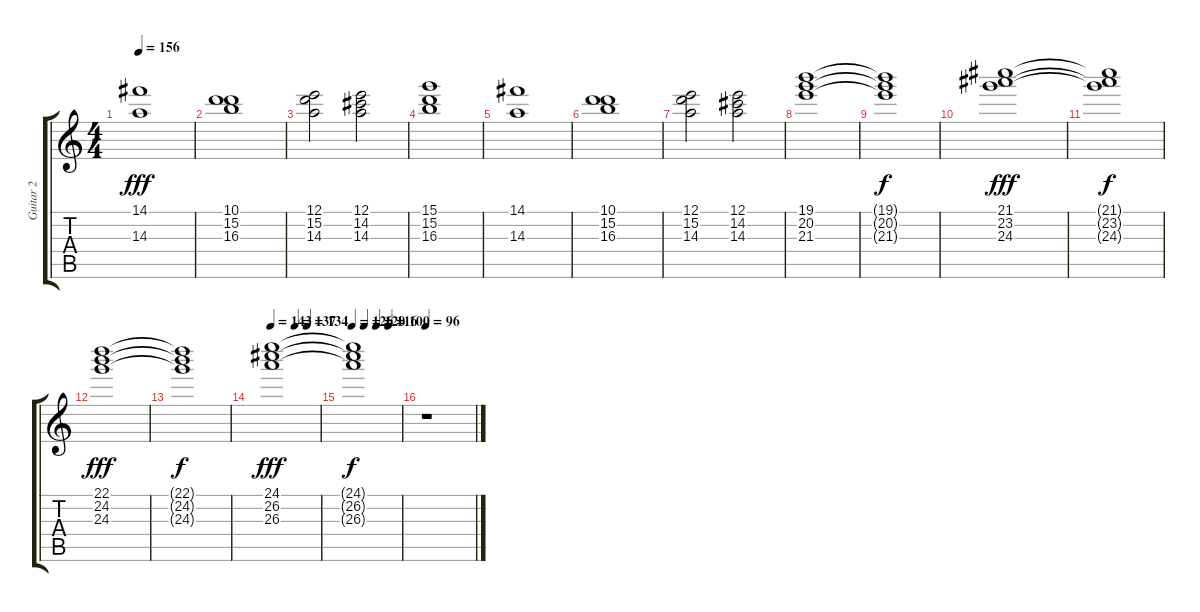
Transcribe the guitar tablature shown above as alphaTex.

\track ("Guitar 2" "Guitar 2") {instrument overdrivenguitar}
\staff {score tabs}
\tuning (E4 B3 G3 D3 A2 E2) {hide}
\ts (4 4)
\tempo 156
\clef g2
\ks c
(14.1 14.3).1{dy fff} |
(10.1 15.2 16.3).1 |
(12.1 15.2 14.3).2 (12.1 14.2 14.3).2 |
(15.1 15.2 16.3).1 |
(14.1 14.3).1 |
(10.1 15.2 16.3).1 |
(12.1 15.2 14.3).2 (12.1 14.2 14.3).2 |
(19.1 20.2 21.3).1 |
(19.1{t} 20.2{t} 21.3{t}).1{dy f} |
(21.1 23.2 24.3).1{dy fff} |
(21.1{t} 23.2{t} 24.3{t}).1{dy f} |
(22.1 24.2 24.3).1{dy fff} |
(22.1{t} 24.2{t} 24.3{t}).1{dy f} |
\tempo 143
\tempo (137 0.5)
\tempo (134 0.75)
(24.1 26.2 26.3).1{dy fff} |
\tempo 126
\tempo (120 0.25)
\tempo (116 0.5)
\tempo (100 0.75)
(24.1{t} 26.2{t} 26.3{t}).1{dy f} |
\tempo 96
r.1
